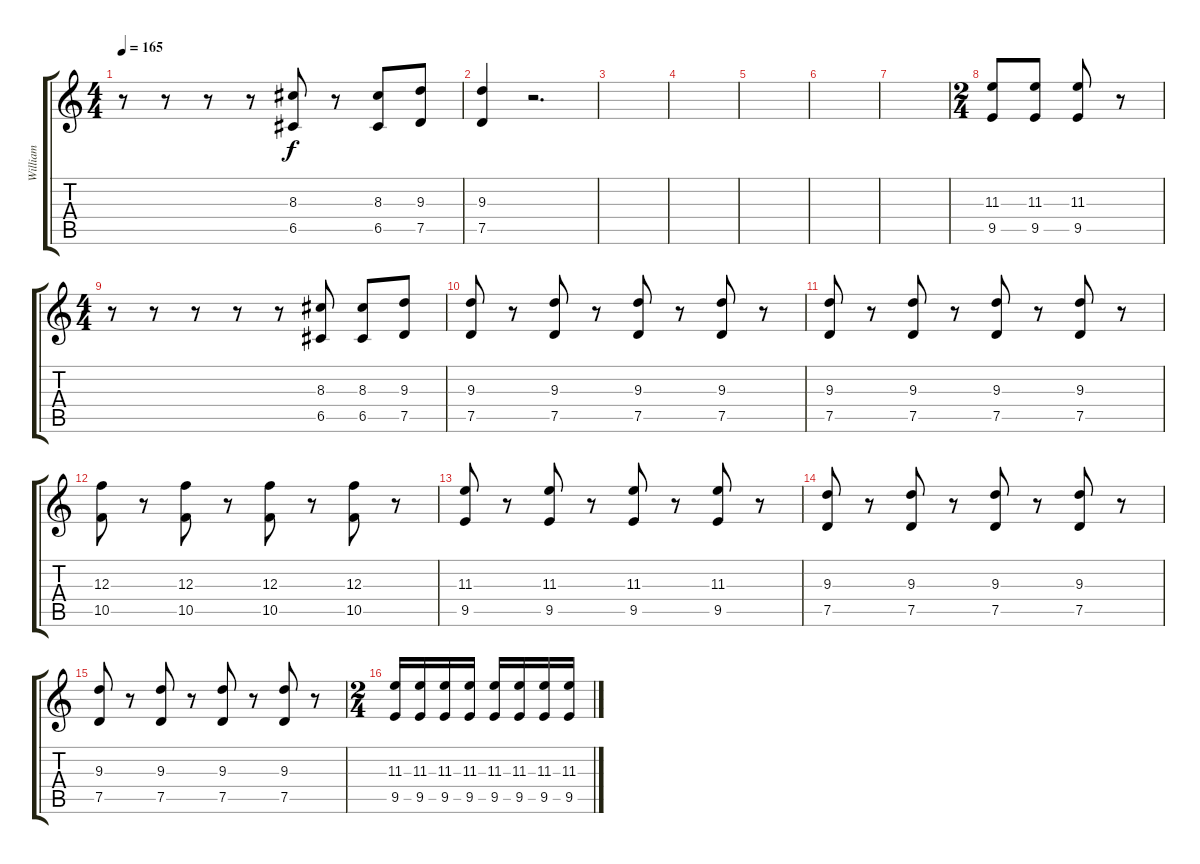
\track ("William" "William") {instrument distortionguitar}
\staff {score tabs}
\tuning (D4 A3 F3 C3 G2 D2) {hide}
\ts (4 4)
\tempo 165
\clef g2
\ks c
r.8{dy f} r.8 r.8 r.8 (8.3 6.5).8 r.8 (8.3 6.5).8 (9.3 7.5).8 |
(9.3 7.5).4 r.2{d} |
|
|
|
|
|
\ts (2 4)
(11.3 9.5).8 (11.3 9.5).8 (11.3 9.5).8 r.8 |
\ts (4 4)
r.8 r.8 r.8 r.8 r.8 (8.3 6.5).8 (8.3 6.5).8 (9.3 7.5).8 |
(9.3 7.5).8 r.8 (9.3 7.5).8 r.8 (9.3 7.5).8 r.8 (9.3 7.5).8 r.8 |
(9.3 7.5).8 r.8 (9.3 7.5).8 r.8 (9.3 7.5).8 r.8 (9.3 7.5).8 r.8 |
(12.3 10.5).8 r.8 (12.3 10.5).8 r.8 (12.3 10.5).8 r.8 (12.3 10.5).8 r.8 |
(11.3 9.5).8 r.8 (11.3 9.5).8 r.8 (11.3 9.5).8 r.8 (11.3 9.5).8 r.8 |
(9.3 7.5).8 r.8 (9.3 7.5).8 r.8 (9.3 7.5).8 r.8 (9.3 7.5).8 r.8 |
(9.3 7.5).8 r.8 (9.3 7.5).8 r.8 (9.3 7.5).8 r.8 (9.3 7.5).8 r.8 |
\ts (2 4)
(11.3 9.5).16 (11.3 9.5).16 (11.3 9.5).16 (11.3 9.5).16 (11.3 9.5).16 (11.3 9.5).16 (11.3 9.5).16 (11.3 9.5).16
